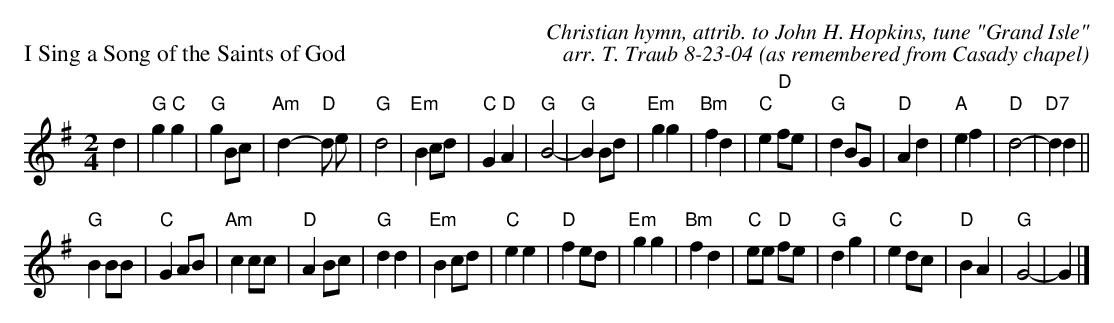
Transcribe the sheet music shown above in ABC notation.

X:1
P: I Sing a Song of the Saints of God
C: Christian hymn, attrib. to John H. Hopkins, tune "Grand Isle"
C: arr. T. Traub 8-23-04 (as remembered from Casady chapel)
M: 2/4
L: 1/8
K: G
d2 | "G"g2 "C"g2 |"G"g2 Bc|"Am"d2-"D"d e | "G"d4|"Em"B2 cd |"C"G2 "D"A2|"G"B4-|"G"B2 Bd|"Em"g2 g2 |"Bm"f2 d2|"C"e2 "D"fe |"G"d2 BG|"D"A2 d2 |"A"e2 f2 |"D"d4-|"D7"d2  d2||
"G"B2 BB |"C"G2 AB|"Am"c2 cc |"D"A2 Bc|"G"d2 d2 |"Em"B2 cd|"C"e2 e2 |"D"f2 ed|"Em"g2 g2 |"Bm"f2 d2|"C"ee "D"fe|"G"d2 g2|"C"e2 dc|"D"B2 A2|"G"G4-|G2 |]
